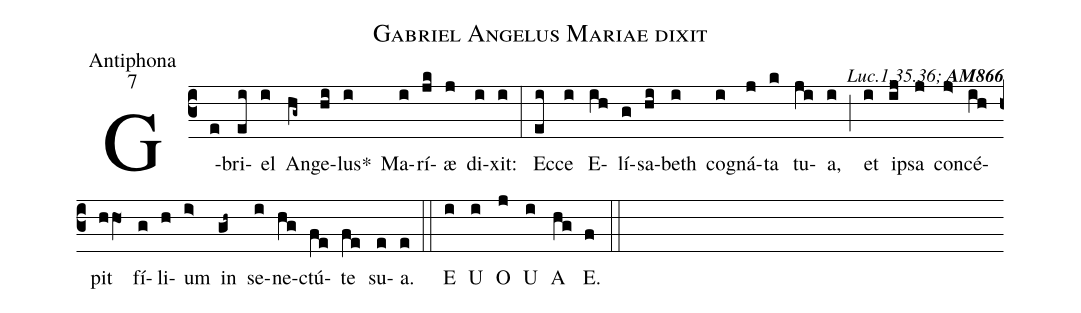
name:Gabriel Angelus Mariae dixit;
office-part:Antiphona;
mode:7;
commentary: {\itshape\mdseries Luc.1,35.36;\/} {\bfseries AM866};
%%
(c3) G(e)bri(ei)el(i) An(hg~)ge(hi)lus<sp>*</sp>(i) Ma(i)rí(jk)æ(j) di(i)xit:(i) (:)
Ec(ei)ce(i) E(ih)lí(g)sa(hi)beth(i) co(i)gná(j)ta(k) tu(ji)a,(i) (;)
et(i) i(ij)psa(j) con(j>)cé(ih)pit(hhO1) fí(g)li(h)um(i>) in(gh~) se(i)ne(hg)ctú(fe)te(fe) su(e)a.(e) (::)
<eu>  E(i) U(i) O(j) U(i) A(hg) E.(f) </eu> (::)
